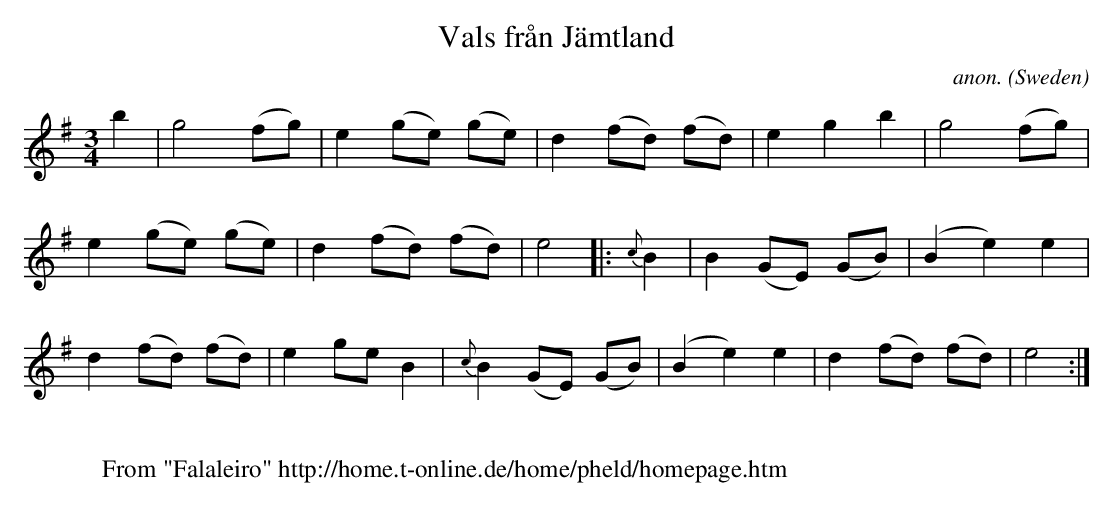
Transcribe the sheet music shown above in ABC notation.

X:1
T:Vals fr\aan J\"amtland
M:3/4
L:1/8
C:anon.
O:Sweden
K:Em
b2|g4(fg)|e2(ge) (ge)|d2 (fd) (fd)|e2g2b2|g4(fg)|
e2(ge) (ge)|d2 (fd) (fd)|e4|:{c}B2|B2 (GE) (GB)|(B2e2) e2|
d2 (fd) (fd)|e2 ge B2|{c}B2 (GE) (GB)|(B2e2) e2|d2 (fd) (fd)|e4:|
W:
W: From "Falaleiro" http://home.t-online.de/home/pheld/homepage.htm
